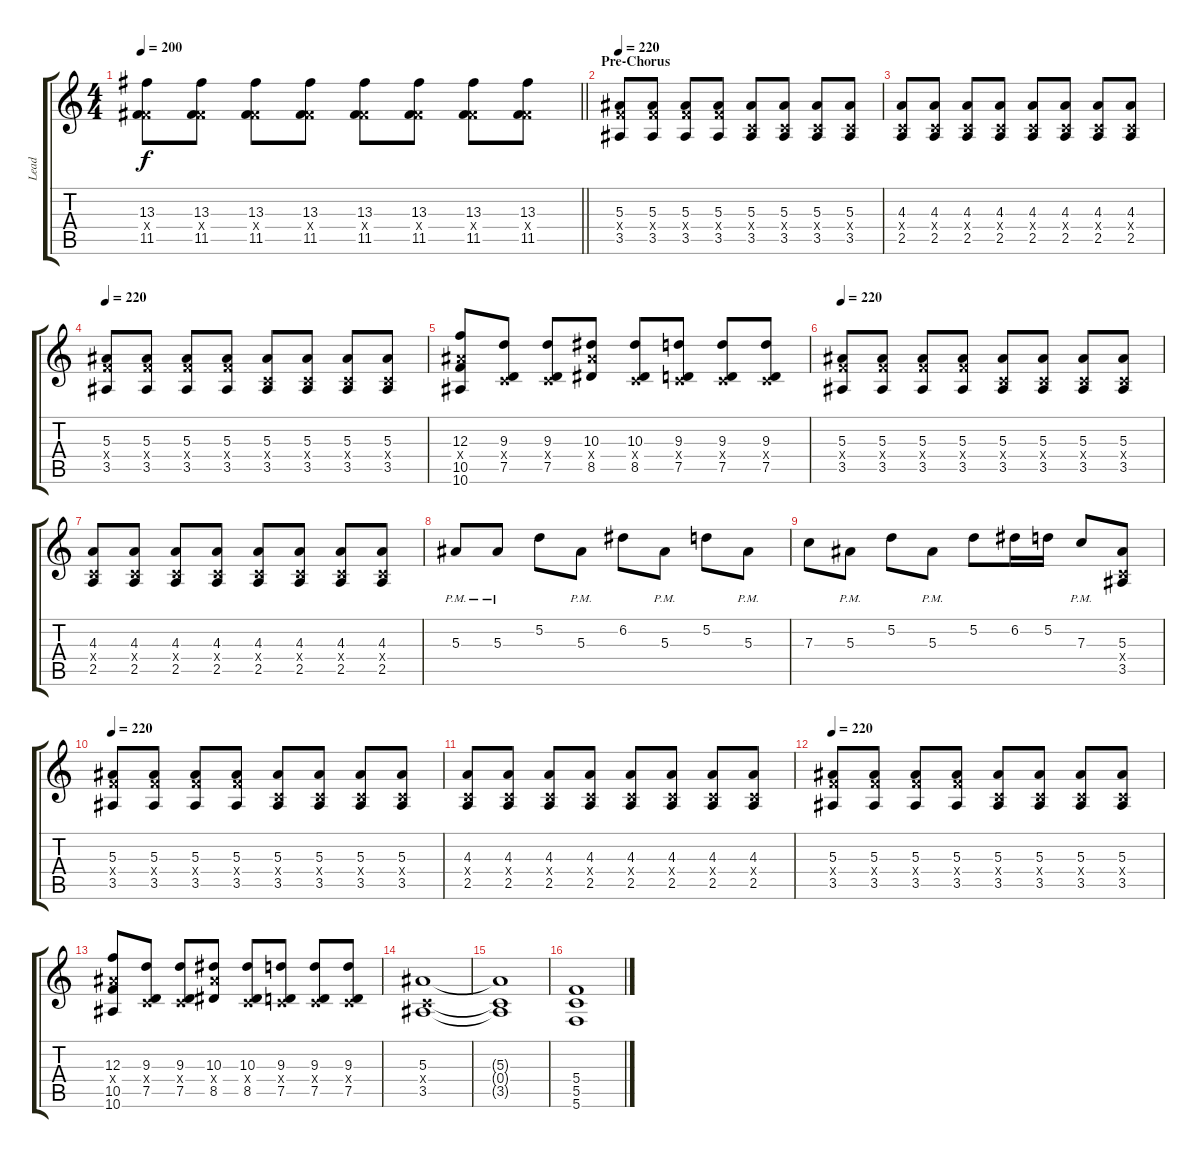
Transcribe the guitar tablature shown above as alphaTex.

\track ("Lead" "Lead") {instrument distortionguitar}
\staff {score tabs}
\tuning (D4 A3 F3 C3 G2 C2) {hide}
\ts (4 4)
\tempo 200
\clef g2
\barLineRight lightlight
\ks c
(13.3 6.4{x} 11.5).8{dy f} (13.3 6.4{x} 11.5).8 (13.3 6.4{x} 11.5).8 (13.3 6.4{x} 11.5).8 (13.3 6.4{x} 11.5).8 (13.3 6.4{x} 11.5).8 (13.3 6.4{x} 11.5).8 (13.3 6.4{x} 11.5).8 |
\section ("" "Pre-Chorus")
\tempo 220
(5.3 5.4{x} 3.5).8 (5.3 5.4{x} 3.5).8 (5.3 5.4{x} 3.5).8 (5.3 5.4{x} 3.5).8 (5.3 0.4{x} 3.5).8 (5.3 0.4{x} 3.5).8 (5.3 0.4{x} 3.5).8 (5.3 0.4{x} 3.5).8 |
(4.3 0.4{x} 2.5).8 (4.3 0.4{x} 2.5).8 (4.3 0.4{x} 2.5).8 (4.3 0.4{x} 2.5).8 (4.3 0.4{x} 2.5).8 (4.3 0.4{x} 2.5).8 (4.3 0.4{x} 2.5).8 (4.3 0.4{x} 2.5).8 |
\tempo 220
(5.3 5.4{x} 3.5).8 (5.3 5.4{x} 3.5).8 (5.3 5.4{x} 3.5).8 (5.3 5.4{x} 3.5).8 (5.3 0.4{x} 3.5).8 (5.3 0.4{x} 3.5).8 (5.3 0.4{x} 3.5).8 (5.3 0.4{x} 3.5).8 |
(12.3 10.4{x} 10.5 10.6).8 (9.3 0.4{x} 7.5).8 (9.3 0.4{x} 7.5).8 (10.3 10.4{x} 8.5).8 (10.3 0.4{x} 8.5).8 (9.3 0.4{x} 7.5).8 (9.3 0.4{x} 7.5).8 (9.3 0.4{x} 7.5).8 |
\tempo 220
(5.3 5.4{x} 3.5).8 (5.3 5.4{x} 3.5).8 (5.3 5.4{x} 3.5).8 (5.3 5.4{x} 3.5).8 (5.3 0.4{x} 3.5).8 (5.3 0.4{x} 3.5).8 (5.3 0.4{x} 3.5).8 (5.3 0.4{x} 3.5).8 |
(4.3 0.4{x} 2.5).8 (4.3 0.4{x} 2.5).8 (4.3 0.4{x} 2.5).8 (4.3 0.4{x} 2.5).8 (4.3 0.4{x} 2.5).8 (4.3 0.4{x} 2.5).8 (4.3 0.4{x} 2.5).8 (4.3 0.4{x} 2.5).8 |
5.3{pm}.8 5.3{pm}.8 5.2.8 5.3{pm}.8 6.2.8 5.3{pm}.8 5.2.8 5.3{pm}.8 |
7.3.8 5.3{pm}.8 5.2.8 5.3{pm}.8 5.2.8 6.2.16 5.2.16 7.3{pm}.8 (5.3 0.4{x} 3.5).8 |
\tempo 220
(5.3 5.4{x} 3.5).8 (5.3 5.4{x} 3.5).8 (5.3 5.4{x} 3.5).8 (5.3 5.4{x} 3.5).8 (5.3 0.4{x} 3.5).8 (5.3 0.4{x} 3.5).8 (5.3 0.4{x} 3.5).8 (5.3 0.4{x} 3.5).8 |
(4.3 0.4{x} 2.5).8 (4.3 0.4{x} 2.5).8 (4.3 0.4{x} 2.5).8 (4.3 0.4{x} 2.5).8 (4.3 0.4{x} 2.5).8 (4.3 0.4{x} 2.5).8 (4.3 0.4{x} 2.5).8 (4.3 0.4{x} 2.5).8 |
\tempo 220
(5.3 5.4{x} 3.5).8 (5.3 5.4{x} 3.5).8 (5.3 5.4{x} 3.5).8 (5.3 5.4{x} 3.5).8 (5.3 0.4{x} 3.5).8 (5.3 0.4{x} 3.5).8 (5.3 0.4{x} 3.5).8 (5.3 0.4{x} 3.5).8 |
(12.3 10.4{x} 10.5 10.6).8 (9.3 0.4{x} 7.5).8 (9.3 0.4{x} 7.5).8 (10.3 10.4{x} 8.5).8 (10.3 0.4{x} 8.5).8 (9.3 0.4{x} 7.5).8 (9.3 0.4{x} 7.5).8 (9.3 0.4{x} 7.5).8 |
(5.3 0.4{x} 3.5).1 |
(5.3{t} 0.4{t} 3.5{t}).1 |
(5.4 5.5 5.6).1
